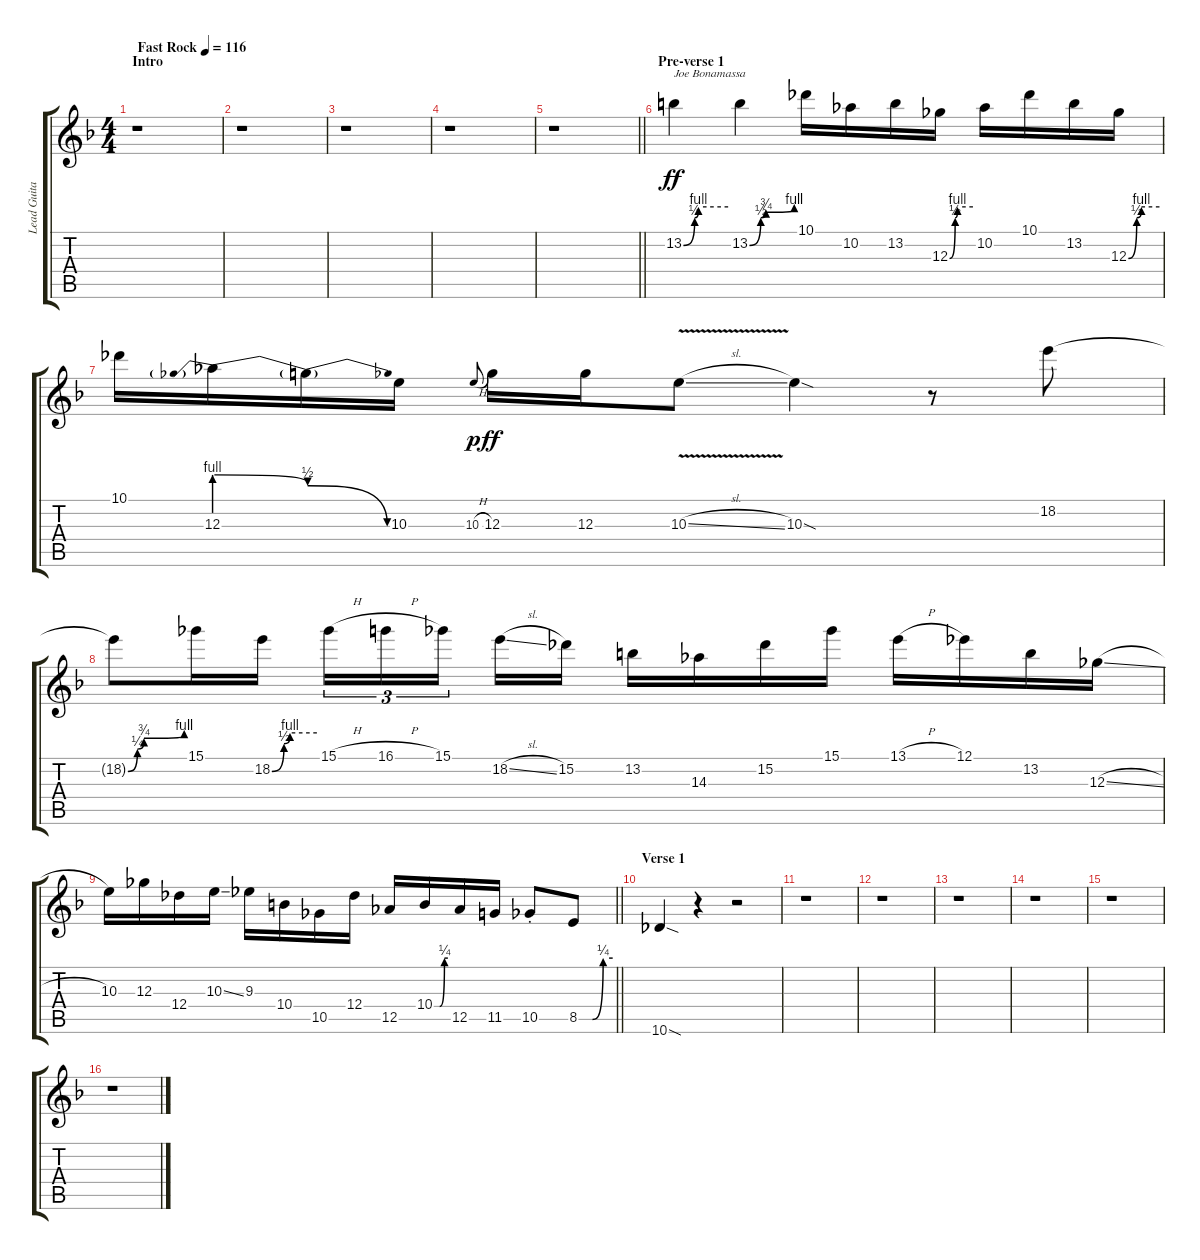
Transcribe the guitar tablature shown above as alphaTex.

\track ("Lead Guitar/Organ" "Lead Guita") {instrument electricguitarjazz}
\staff {score tabs}
\tuning (Eb4 Bb3 Gb3 Db3 Ab2 Eb2) {hide}
\ts (4 4)
\section ("" "Intro")
\tempo (116 "Fast Rock")
\clef g2
\ks dminor
r.1{dy ff instrument electricguitarjazz} |
\ks f
r.1 |
r.1 |
r.1 |
\barLineRight lightlight
r.1 |
\section ("" "Pre-verse 1")
13.2{be (custom 0 0 15 2 20 4 60 4)}.4{txt "Joe Bonamassa"} 13.2{be (custom 0 0 15 2 22 3 60 4)}.4 10.1.16 10.2.16 13.2.16 12.3{be (custom 0 0 14 2 20 4 60 4)}.16 10.2.16 10.1.16 13.2.16 12.3{be (custom 0 0 16 2 25 4 60 4)}.16 |
10.1.16 12.3{be (prebendrelease 0 4 60 2)}.16 12.3{be (release 0 2 60 0) t}.16 10.3.16 10.3{h}.8{gr onbeat dy p} 12.3.16{dy ff} 12.3.16 10.3{v sl}.8 10.3{sod}.4 r.8 18.2.8 |
18.2{be (custom 0 0 10 1 17 3 60 4) t}.8 15.1.16 18.2{be (custom 0 0 16 2 24 4 60 4)}.16 15.1{h}.16{tu (3 2)} 16.1{h}.16{tu (3 2)} 15.1.16{tu (3 2) beam splitsecondary} 18.2{sl}.16 15.2.16 13.2.16 14.3.16 15.2.16 15.1.16 13.1{h}.16 12.1.16 13.2.16 12.3{sl}.16 |
\barLineRight lightlight
10.3.16 12.3.16 12.4.16 10.3{ss}.16 9.3.16 10.4.16 10.5.16 12.4.16 12.5.16 10.4{be (custom 0 0 24 0 45 1 60 1)}.16 12.5.16 11.5.16 10.5{st}.8 8.5{be (custom 0 0 24 0 43 1 60 1)}.8 |
\section ("" "Verse 1")
10.6{sod}.4 r.4 r.2 |
r.1 |
r.1 |
r.1 |
r.1 |
r.1 |
r.1
